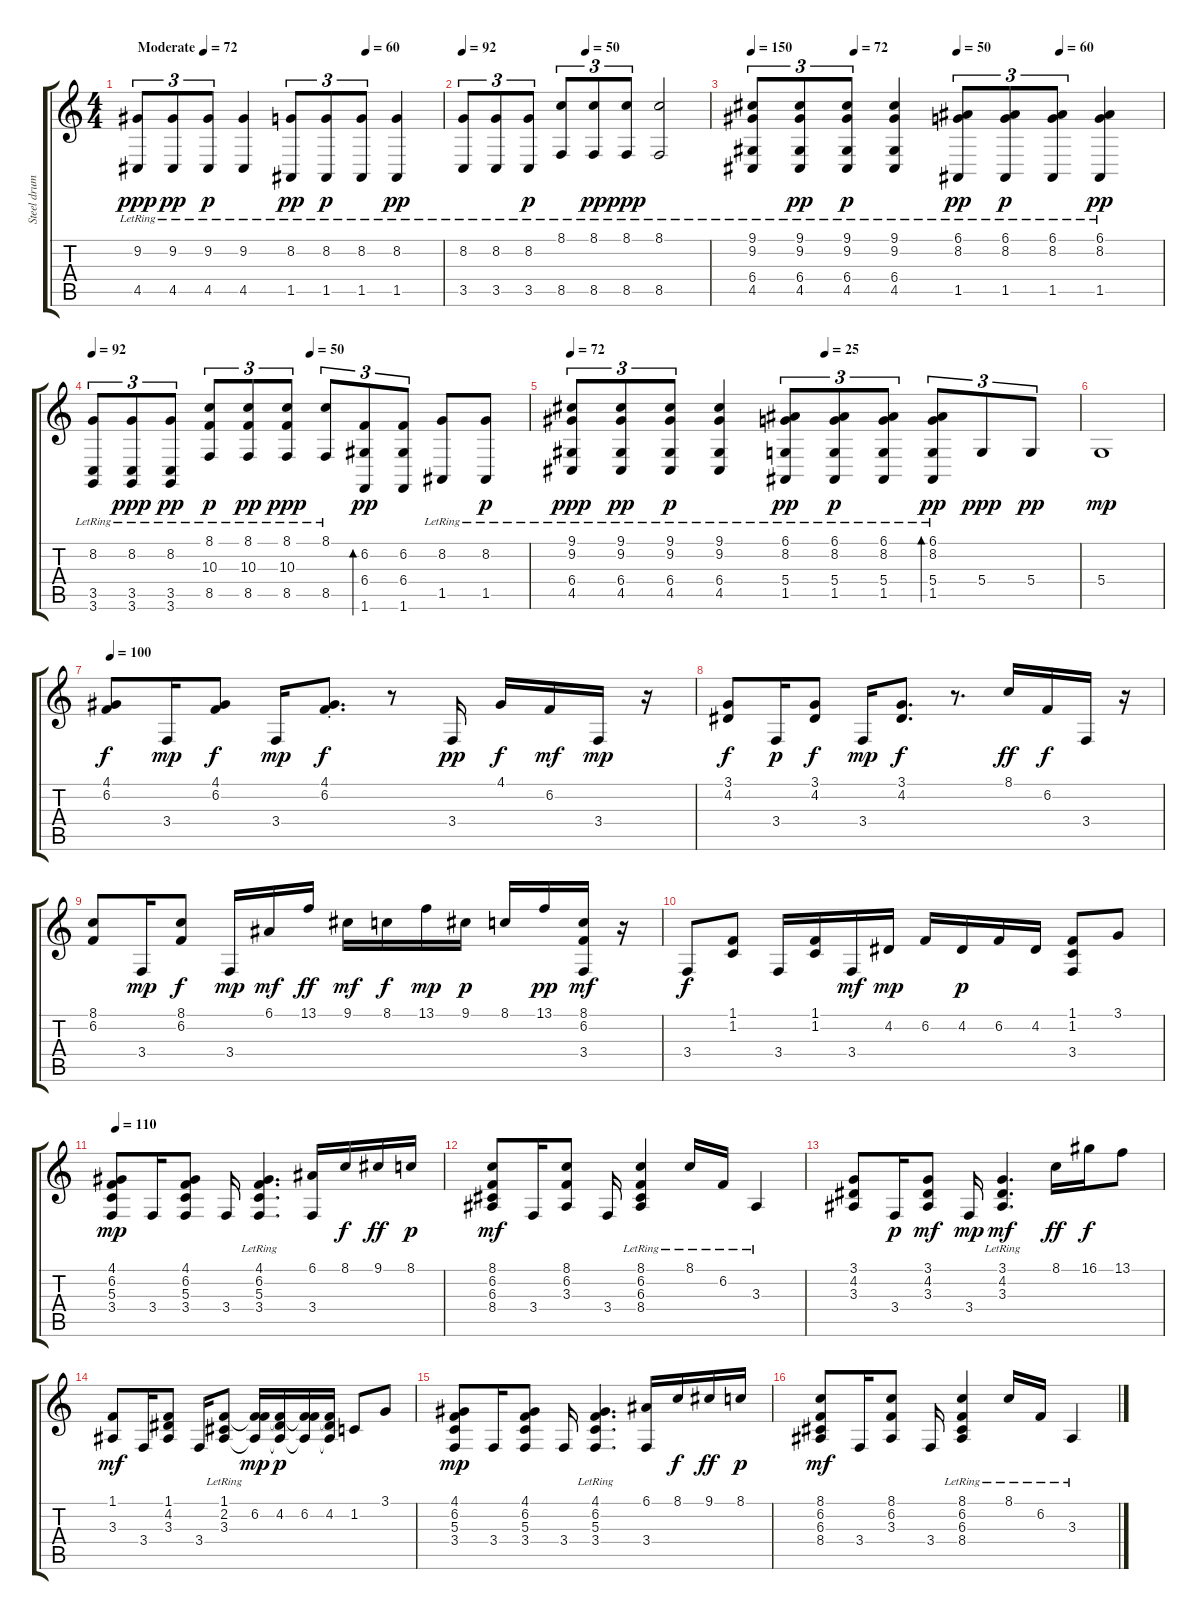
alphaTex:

\track ("Steel drums" "Steel drum") {instrument electricpiano1}
\staff {score tabs}
\tuning (E4 B3 G3 D3 A2 E2) {hide}
\ts (4 4)
\tempo (72 "Moderate")
\tempo (60 0.75)
\tempo (72 "Moderate")
\clef g2
\ks c
(9.2{lr} 4.5{lr}).8{tu (3 2) dy ppp instrument electricpiano1} (9.2{lr} 4.5{lr}).8{tu (3 2) dy pp} (9.2{lr} 4.5{lr}).8{tu (3 2) dy p} (9.2{lr} 4.5{lr}).4 (8.2{lr} 1.5{lr}).8{tu (3 2) dy pp} (8.2{lr} 1.5{lr}).8{tu (3 2) dy p} (8.2{lr} 1.5{lr}).8{tu (3 2)} (8.2{lr} 1.5{lr}).4{dy pp} |
\tempo 92
\tempo (50 0.5)
(8.2{lr} 3.5{lr}).8{tu (3 2)} (8.2{lr} 3.5{lr}).8{tu (3 2)} (8.2{lr} 3.5{lr}).8{tu (3 2) dy p} (8.1{lr} 8.5{lr}).8{tu (3 2)} (8.1{lr} 8.5{lr}).8{tu (3 2) dy pp} (8.1{lr} 8.5{lr}).8{tu (3 2) dy ppp} (8.1{lr} 8.5{lr}).2 |
\tempo 150
\tempo (72 0.25)
\tempo (50 0.5)
\tempo (60 0.75)
(9.1{lr} 9.2{lr} 6.4{lr} 4.5{lr}).8{tu (3 2)} (9.1{lr} 9.2{lr} 6.4{lr} 4.5{lr}).8{tu (3 2) dy pp} (9.1{lr} 9.2{lr} 6.4{lr} 4.5{lr}).8{tu (3 2) dy p} (9.1{lr} 9.2{lr} 6.4{lr} 4.5{lr}).4 (6.1{lr} 8.2{lr} 1.5{lr}).8{tu (3 2) dy pp} (6.1{lr} 8.2{lr} 1.5{lr}).8{tu (3 2) dy p} (6.1{lr} 8.2{lr} 1.5{lr}).8{tu (3 2)} (6.1{lr} 8.2{lr} 1.5{lr}).4{dy pp} |
\tempo 92
\tempo (50 0.5)
(8.2{lr} 3.5{lr} 3.6{lr}).8{tu (3 2)} (8.2{lr} 3.5{lr} 3.6{lr}).8{tu (3 2) dy ppp} (8.2{lr} 3.5{lr} 3.6{lr}).8{tu (3 2) dy pp} (8.1{lr} 10.3{lr} 8.5{lr}).8{tu (3 2) dy p} (8.1{lr} 10.3{lr} 8.5{lr}).8{tu (3 2) dy pp} (8.1{lr} 10.3{lr} 8.5{lr}).8{tu (3 2) dy ppp} (8.1{lr} 8.5{lr}).8{tu (3 2)} (6.2 6.4 1.6).8{tu (3 2) bd 240 dy pp} (6.2 6.4 1.6).8{tu (3 2)} (8.2{lr} 1.5{lr}).8 (8.2{lr} 1.5{lr}).8{dy p} |
\tempo 72
\tempo (25 0.5)
(9.1{lr} 9.2{lr} 6.4{lr} 4.5{lr}).8{tu (3 2) dy ppp} (9.1{lr} 9.2{lr} 6.4{lr} 4.5{lr}).8{tu (3 2) dy pp} (9.1{lr} 9.2{lr} 6.4{lr} 4.5{lr}).8{tu (3 2) dy p} (9.1{lr} 9.2{lr} 6.4{lr} 4.5{lr}).4 (6.1{lr} 8.2{lr} 5.4 1.5{lr}).8{tu (3 2) dy pp} (6.1{lr} 8.2{lr} 5.4 1.5{lr}).8{tu (3 2) dy p} (6.1{lr} 8.2{lr} 5.4 1.5{lr}).8{tu (3 2)} (6.1{lr} 8.2{lr} 5.4 1.5{lr}).8{tu (3 2) bd 240 dy pp} 5.4.8{tu (3 2) dy ppp} 5.4.8{tu (3 2) dy pp} |
5.4.1{dy mp} |
\tempo 100
(4.1 6.2).8{dy f} 3.4.16{dy mp} (4.1 6.2).8{dy f} 3.4.16{dy mp} (4.1{st} 6.2{st}).8{d dy f} r.8 3.4.16{dy pp} 4.1.16{dy f} 6.2.16{dy mf} 3.4.16{dy mp} r.16 |
(3.1 4.2).8{dy f} 3.4.16{dy p} (3.1 4.2).8{dy f} 3.4.16{dy mp} (3.1 4.2).8{d dy f} r.8{d} 8.1.16{dy ff} 6.2.16{dy f} 3.4.16 r.16 |
(8.1 6.2).8 3.4.16{dy mp} (8.1 6.2).8{dy f} 3.4.16{dy mp} 6.1.16{dy mf} 13.1.16{dy ff} 9.1.16{dy mf} 8.1.16{dy f} 13.1.16{dy mp} 9.1.16{dy p} 8.1.16 13.1.16{dy pp} (8.1 6.2 3.4).16{dy mf} r.16 |
3.4.8{dy f} (1.1 1.2).8 3.4.16 (1.1 1.2).16 3.4.16{dy mf} 4.2.16{dy mp} 6.2.16 4.2.16{dy p} 6.2.16 4.2.16 (1.1 1.2 3.4).8 3.1.8 |
\tempo 110
(4.1 6.2 5.3 3.4).8{dy mp} 3.4.16 (4.1 6.2 5.3 3.4).8 3.4.16 (4.1{lr} 6.2{lr} 5.3{lr} 3.4{lr}).4{d} (6.1 3.4).16 8.1.16{dy f} 9.1.16{dy ff} 8.1.16{dy p} |
(8.1 6.2 6.3 8.4).8{dy mf} 3.4.16 (8.1 6.2 3.3).8 3.4.16 (8.1{lr} 6.2{lr} 6.3{lr} 8.4{lr}).4 8.1{lr}.16 6.2{lr}.16 3.3{lr}.4 |
(3.1 4.2 3.3).8 3.4.16{dy p} (3.1 4.2 3.3).8{dy mf} 3.4.16{dy mp} (3.1{lr} 4.2{lr} 3.3{lr}).4{d dy mf} 8.1.16{dy ff} 16.1.16{dy f} 13.1.8 |
(1.1 3.3).8{dy mf} 3.4.16 (1.1 4.2 3.3).8 3.4.16 (1.1{lr} 2.2{lr} 3.3{lr}).8 (1.1{t} 6.2 3.3{t}).16{dy mp} (1.1{t} 4.2 3.3{t}).16{dy p} (1.1{t} 6.2 3.3{t}).16 (1.1{t} 4.2 3.3{t}).16 1.2.8 3.1.8 |
(4.1 6.2 5.3 3.4).8{dy mp} 3.4.16 (4.1 6.2 5.3 3.4).8 3.4.16 (4.1{lr} 6.2{lr} 5.3{lr} 3.4{lr}).4{d} (6.1 3.4).16 8.1.16{dy f} 9.1.16{dy ff} 8.1.16{dy p} |
(8.1 6.2 6.3 8.4).8{dy mf} 3.4.16 (8.1 6.2 3.3).8 3.4.16 (8.1{lr} 6.2{lr} 6.3{lr} 8.4{lr}).4 8.1{lr}.16 6.2{lr}.16 3.3{lr}.4
